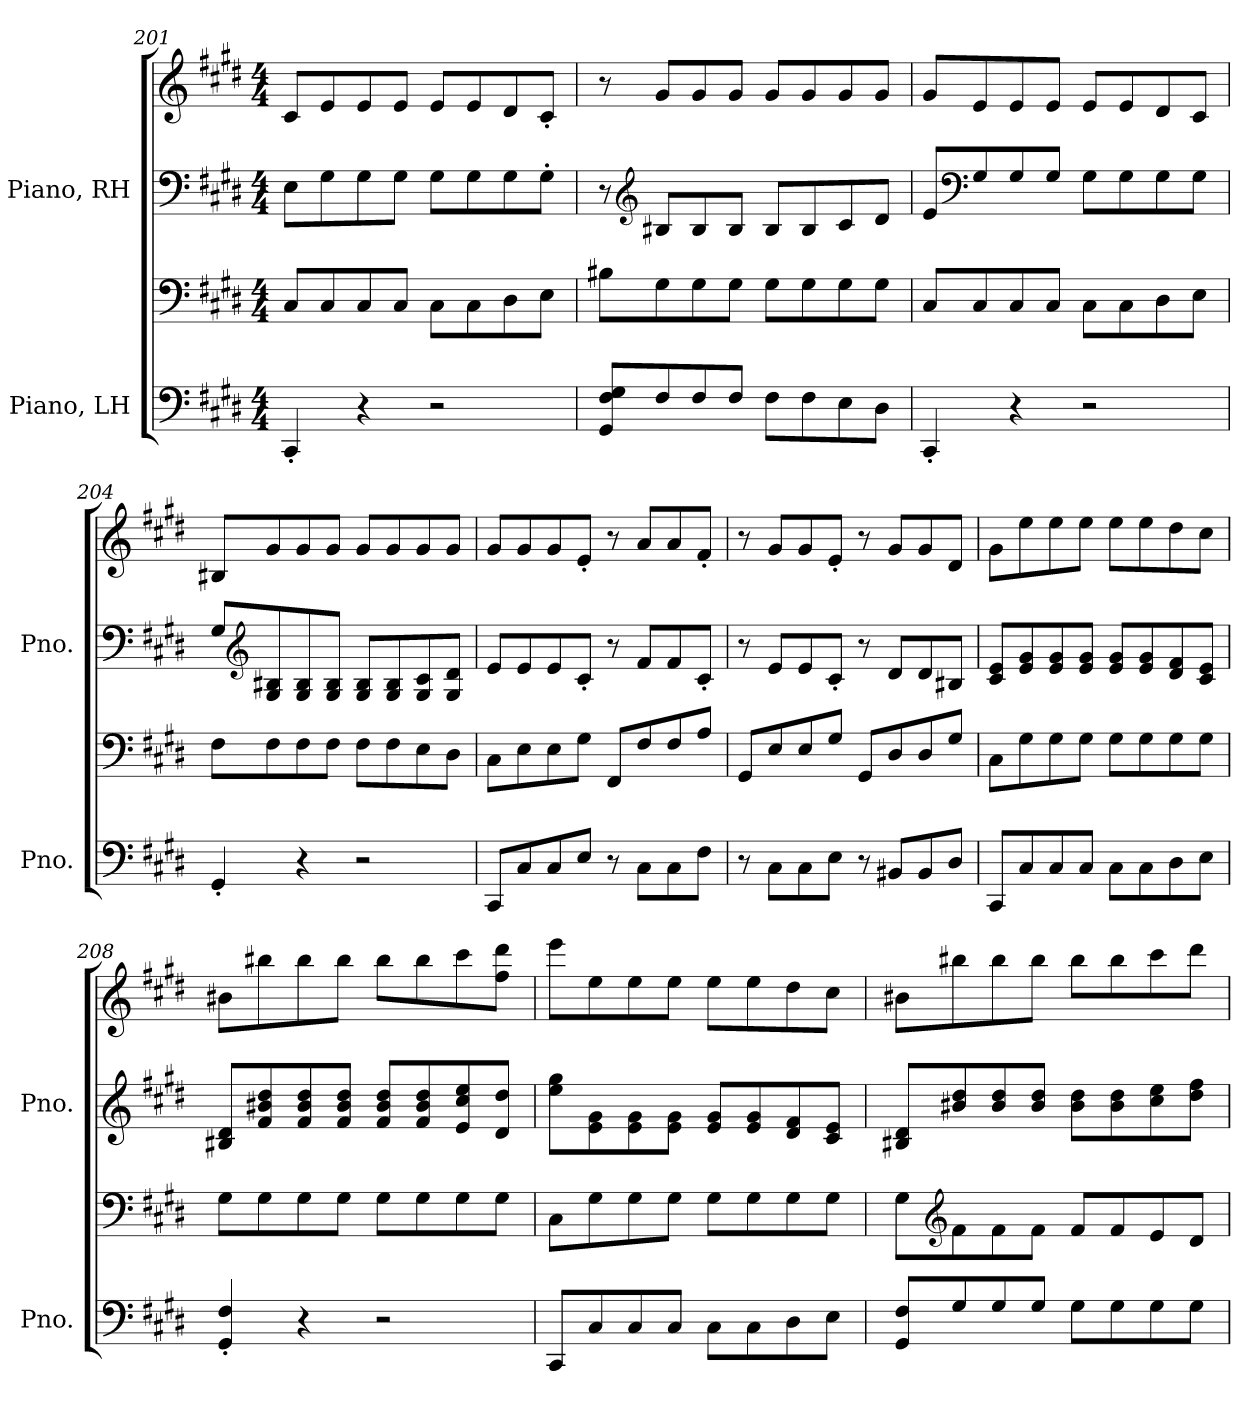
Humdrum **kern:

**kern	**kern	**kern	**kern
*part2	*part2	*part1	*part1
*staff4	*staff3	*staff2	*staff1
*I"Piano, LH	*	*I"Piano, RH	*
*I'Pno.	*	*I'Pno.	*
!!LO:LB:g=z
*clefF4	*clefF4	*clefF4	*clefG2
*k[f#c#g#d#]	*k[f#c#g#d#]	*k[f#c#g#d#]	*k[f#c#g#d#]
*M4/4	*M4/4	*M4/4	*M4/4
=201	=201	=201	=201
4CC#'/	8C#/L	8E\L	8c#/L
.	8C#/	8G#\	8e/
4r	8C#/	8G#\	8e/
.	8C#/J	8G#\J	8e/J
2r	8C#\L	8G#\L	8e/L
.	8C#\	8G#\	8e/
.	8D#\	8G#\	8d#/
.	8E\J	8G#'\J	8c#'/J
=202	=202	=202	=202
8GG#/ 8F#/ 8G#/L	8B#X\L	8r	8r
*	*	*clefG2	*
8F#/	8G#\	8B#X/L	8g#/L
8F#/	8G#\	8B#/	8g#/
8F#/J	8G#\J	8B#/J	8g#/J
8F#\L	8G#\L	8B#/L	8g#/L
8F#\	8G#\	8B#/	8g#/
8E\	8G#\	8c#/	8g#/
8D#\J	8G#\J	8d#/J	8g#/J
=203	=203	=203	=203
4CC#'/	8C#/L	8e/L	8g#/L
*	*	*clefF4	*
.	8C#/	8G#/	8e/
4r	8C#/	8G#/	8e/
.	8C#/J	8G#/J	8e/J
2r	8C#\L	8G#\L	8e/L
.	8C#\	8G#\	8e/
.	8D#\	8G#\	8d#/
.	8E\J	8G#\J	8c#/J
!!LO:PB:g=z
=204	=204	=204	=204
4GG#'/	8F#\L	8G#/L	8B#X/L
*	*	*clefG2	*
.	8F#\	8G#/ 8B#X/	8g#/
4r	8F#\	8G#/ 8B#/	8g#/
.	8F#\J	8G#/ 8B#/J	8g#/J
2r	8F#\L	8G#/ 8B#/L	8g#/L
.	8F#\	8G#/ 8B#/	8g#/
.	8E\	8G#/ 8c#/	8g#/
.	8D#\J	8G#/ 8d#/J	8g#/J
=205	=205	=205	=205
8CC#/L	8C#\L	8e/L	8g#/L
8C#/	8E\	8e/	8g#/
8C#/	8E\	8e/	8g#/
8E/J	8G#\J	8c#'/J	8e'/J
8r	8FF#/L	8r	8r
8C#\L	8F#/	8f#/L	8a/L
8C#\	8F#/	8f#/	8a/
8F#\J	8A/J	8c#'/J	8f#'/J
=206	=206	=206	=206
8r	8GG#/L	8r	8r
8C#\L	8E/	8e/L	8g#/L
8C#\	8E/	8e/	8g#/
8E\J	8G#/J	8c#'/J	8e'/J
8r	8GG#/L	8r	8r
8BB#X/L	8D#/	8d#/L	8g#/L
8BB#/	8D#/	8d#/	8g#/
8D#/J	8G#/J	8B#X/J	8d#/J
!!LO:LB:g=z
=207	=207	=207	=207
8CC#/L	8C#\L	8c#/ 8e/L	8g#\L
8C#/	8G#\	8e/ 8g#/	8ee\
8C#/	8G#\	8e/ 8g#/	8ee\
8C#/J	8G#\J	8e/ 8g#/J	8ee\J
8C#\L	8G#\L	8e/ 8g#/L	8ee\L
8C#\	8G#\	8e/ 8g#/	8ee\
8D#\	8G#\	8d#/ 8f#/	8dd#\
8E\J	8G#\J	8c#/ 8e/J	8cc#\J
=208	=208	=208	=208
4GG#/' 4F#/'	8G#\L	8B#X/ 8d#/L	8b#X\L
.	8G#\	8f#/ 8b#X/ 8dd#/	8bb#X\
4r	8G#\	8f#/ 8b#/ 8dd#/	8bb#\
.	8G#\J	8f#/ 8b#/ 8dd#/J	8bb#\J
2r	8G#\L	8f#/ 8b#/ 8dd#/L	8bb#\L
.	8G#\	8f#/ 8b#/ 8dd#/	8bb#\
.	8G#\	8e/ 8cc#/ 8ee/	8ccc#\
.	8G#\J	8d#/ 8dd#/J	8ff#\ 8ddd#\J
=209	=209	=209	=209
8CC#/L	8C#\L	8ee\ 8gg#\L	8eee\L
8C#/	8G#\	8e\ 8g#\	8ee\
8C#/	8G#\	8e\ 8g#\	8ee\
8C#/J	8G#\J	8e\ 8g#\J	8ee\J
8C#\L	8G#\L	8e/ 8g#/L	8ee\L
8C#\	8G#\	8e/ 8g#/	8ee\
8D#\	8G#\	8d#/ 8f#/	8dd#\
8E\J	8G#\J	8c#/ 8e/J	8cc#\J
!!LO:LB:g=z
=210	=210	=210	=210
8GG#/ 8F#/L	8G#\L	8B#X/ 8d#/L	8b#X\L
*	*clefG2	*	*
8G#/	8f#\	8b#X/ 8dd#/	8bb#X\
8G#/	8f#\	8b#/ 8dd#/	8bb#\
8G#/J	8f#\J	8b#/ 8dd#/J	8bb#\J
8G#\L	8f#/L	8b#\ 8dd#\L	8bb#\L
8G#\	8f#/	8b#\ 8dd#\	8bb#\
8G#\	8e/	8cc#\ 8ee\	8ccc#\
8G#\J	8d#/J	8dd#\ 8ff#\J	8ddd#\J
=	=	=	=
*-	*-	*-	*-
